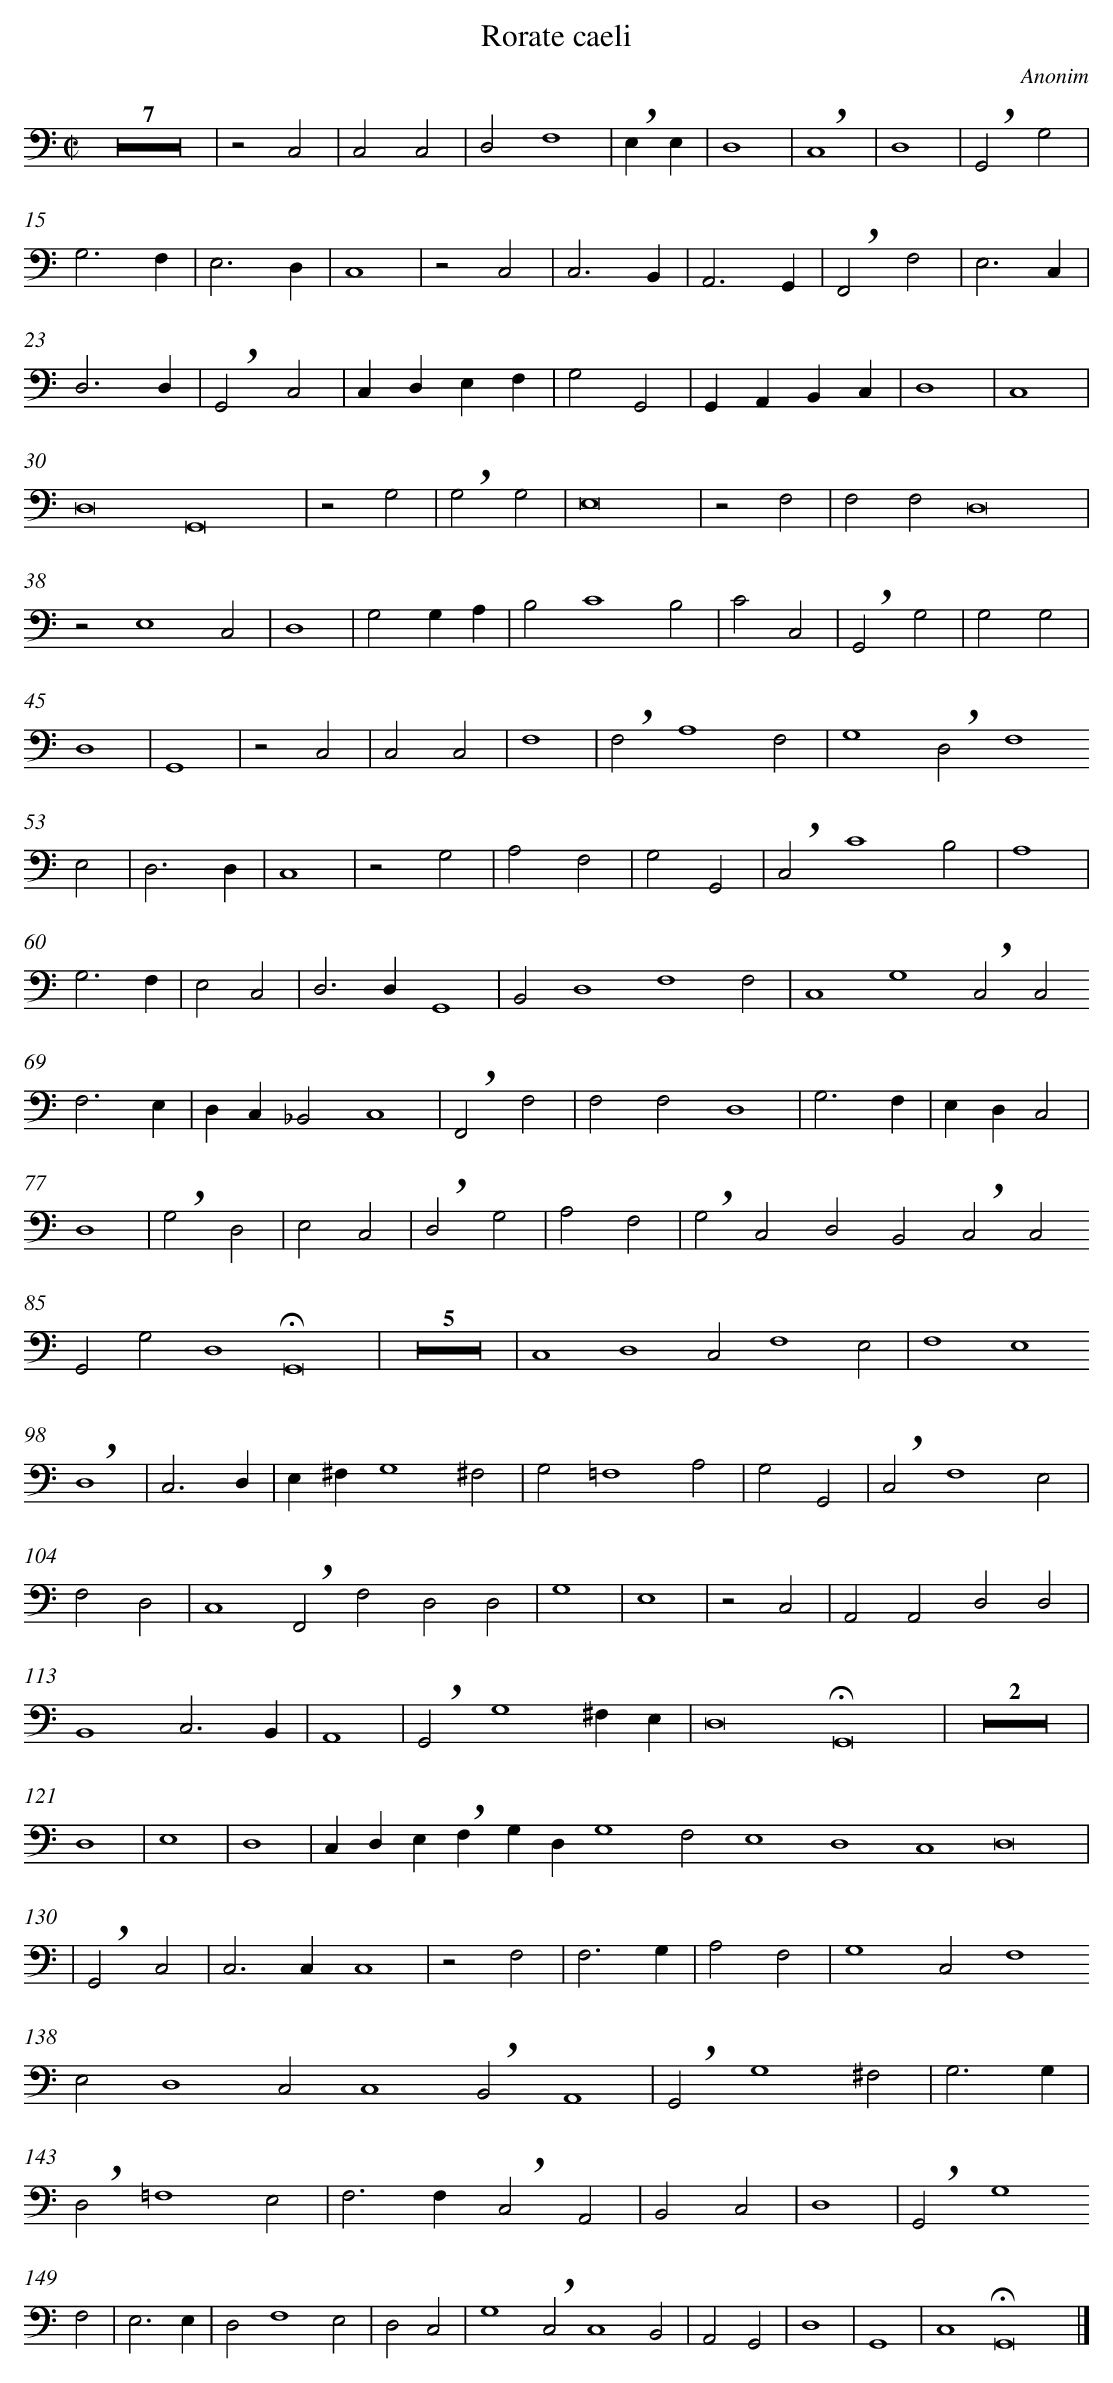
X:1
T: Rorate caeli
C: Anonim
L: 1/4
M: C|
K: C clef=bass
Z7 |
z2C,2 |
C,2C,2 |
D,2F,4 |
!breath!E,E, |
D,4 |
!breath!C,4 |
D,4 |
!breath!G,,2G,2 |
G,3F, |
E,3D, |
C,4 |
z2C,2 |
C,3B,, |
A,,3G,, |
!breath!F,,2F,2 |
E,3C, |
D,3D, |
!breath!G,,2C,2 |
C,D,E,F, |
G,2G,,2 |
G,,A,,B,,C, |
D,4 |
C,4 |
D,8 [|]
 [|]
G,,8 [|]
 |
z2G,2 |
!breath!G,2G,2 |
E,8 [|]
 |
z2F,2 |
F,2F,2 [|]
D,8 [|]
 |
z2E,4 [|]
C,2 |
D,4 |
G,2G,A, |
B,2C4 [|]
B,2 |
C2C,2 |
!breath!G,,2G,2 |
G,2G,2 |
D,4 |
G,,4 |
z2C,2 |
C,2C,2 |
F,4 |
!breath!F,2A,4 [|]
F,2 |
G,4 [|]
!breath!D,2F,4 [|]
E,2 |
D,3D, |
C,4 |
z2G,2 |
A,2F,2 |
G,2G,,2 |
!breath!C,2C4 [|]
B,2 |
A,4 |
G,3F, |
E,2C,2 |
D,3D, [|]
G,,4 |
B,,2D,4 [|]
F,4 [|]
F,2 |
C,4 [|]
G,4 [|]
!breath!C,2C,2 [|]
F,3E, |
D,C,_B,,2 [|]
C,4 |
!breath!F,,2F,2 |
F,2F,2 [|]
D,4 |
G,3F, |
E,D,C,2 |
D,4 |
!breath!G,2D,2 |
E,2C,2 |
!breath!D,2G,2 |
A,2F,2 |
!breath!G,2C,2 [|]
D,2B,,2 [|]
!breath!C,2C,2 [|]
G,,2G,2 [|]
D,4 [|]
!fermata!G,,8 |
Z5 |
C,4 [|]
D,4 [|]
C,2F,4 [|]
E,2 |
F,4 [|]
E,4 [|]
!breath!D,4 |
C,3D, |
E,^F,G,4 [|]
^F,2 |
G,2=F,4 [|]
A,2 |
G,2G,,2 |
!breath!C,2F,4 [|]
E,2 |
F,2D,2 |
C,4 [|]
!breath!F,,2F,2 [|]
D,2D,2 |
G,4 |
E,4 |
z2C,2 |
A,,2A,,2 [|]
D,2D,2 |
B,,4 [|]
C,3B,, |
A,,4 |
!breath!G,,2G,4 [|]
^F,E, |
D,8 [|]
 [|]
!fermata!G,,8 |
Z2 |
D,4 |
E,4 |
D,4 |
C,D,E,!breath!F, [|]
G,D,G,4 [|]
F,2 [|]
E,4 [|]
D,4 [|]
C,4 [|]
D,8 |
 |
!breath!G,,2C,2 |
C,3C, [|]
C,4 |
z2F,2 |
F,3G, |
A,2F,2 |
G,4 [|]
C,2F,4 [|]
E,2 [|]
D,4 [|]
C,2C,4 [|]
!breath!B,,2 [|]
A,,4 |
!breath!G,,2G,4 [|]
^F,2 |
G,3G, |
!breath!D,2=F,4 [|]
E,2 |
F,3F, [|]
!breath!C,2A,,2 |
B,,2C,2 |
D,4 |
!breath!G,,2G,4 [|]
F,2 |
E,3E, |
D,2F,4 [|]
E,2 |
D,2C,2 |
G,4 [|]
!breath!C,2C,4 [|]
B,,2 |
A,,2G,,2 |
D,4 |
G,,4 |
C,4 [|]
!fermata!G,,8 [|]
 |]
